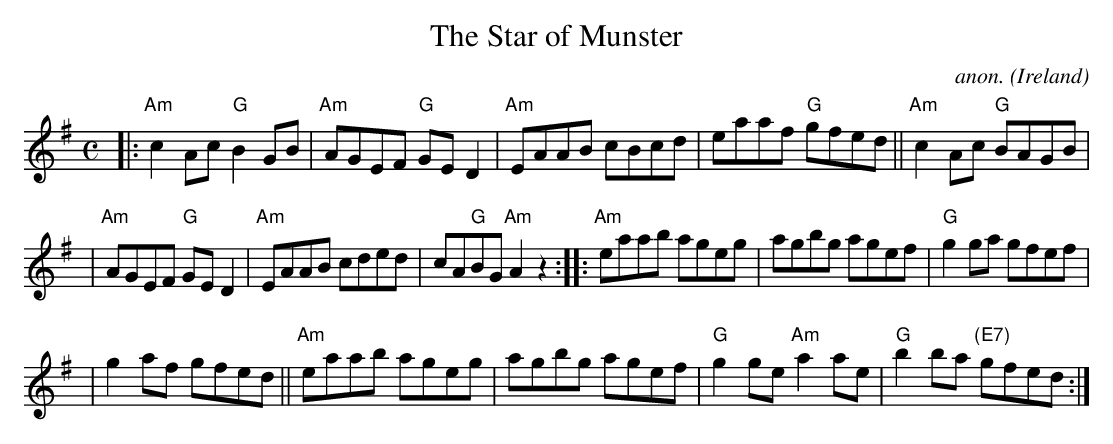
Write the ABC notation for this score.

X:1
T:The Star of Munster
C:anon.
O:Ireland
M:C
L:1/8
K:Ador
|: "Am"c2Ac "G"B2GB | "Am"AGEF "G"GED2 | "Am"EAAB cBcd | eaaf "G"gfed || "Am"c2Ac "G"BAGB |
| "Am"AGEF "G"GED2 | "Am"EAAB cded | cA"G"BG "Am"A2z2 ::  "Am"eaab ageg | agbg agef | "G"g2ga gfef |
| g2af gfed || "Am"eaab ageg | agbg agef | "G"g2ge "Am"a2ae | "G"b2ba "(E7)"gfed :|
